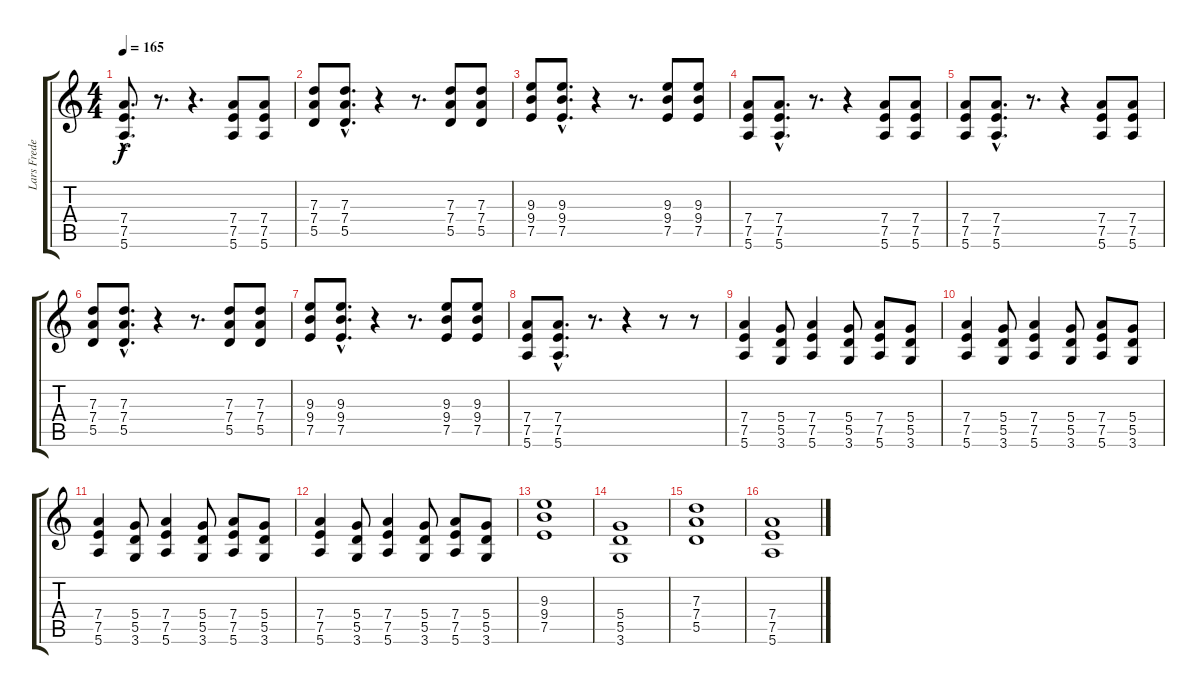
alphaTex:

\track ("Lars Frederiksen - Guitar 2" "Lars Frede") {instrument overdrivenguitar}
\staff {score tabs}
\tuning (E4 B3 G3 D3 A2 E2) {hide}
\ts (4 4)
\tempo 165
\clef g2
\ks c
(7.4{hac} 7.5{hac} 5.6{hac}).8{d dy f} r.8{d} r.4{d} (7.4 7.5 5.6).8 (7.4 7.5 5.6).8 |
(7.3 7.4 5.5).8 (7.3{hac} 7.4{hac} 5.5{hac}).8{d} r.4 r.8{d} (7.3 7.4 5.5).8 (7.3 7.4 5.5).8 |
(9.3 9.4 7.5).8 (9.3{hac} 9.4{hac} 7.5{hac}).8{d} r.4 r.8{d} (9.3 9.4 7.5).8 (9.3 9.4 7.5).8 |
(7.4 7.5 5.6).8 (7.4{hac} 7.5{hac} 5.6{hac}).8{d} r.8{d} r.4 (7.4 7.5 5.6).8 (7.4 7.5 5.6).8 |
(7.4 7.5 5.6).8 (7.4{hac} 7.5{hac} 5.6{hac}).8{d} r.8{d} r.4 (7.4 7.5 5.6).8 (7.4 7.5 5.6).8 |
(7.3 7.4 5.5).8 (7.3{hac} 7.4{hac} 5.5{hac}).8{d} r.4 r.8{d} (7.3 7.4 5.5).8 (7.3 7.4 5.5).8 |
(9.3 9.4 7.5).8 (9.3{hac} 9.4{hac} 7.5{hac}).8{d} r.4 r.8{d} (9.3 9.4 7.5).8 (9.3 9.4 7.5).8 |
(7.4 7.5 5.6).8 (7.4{hac} 7.5{hac} 5.6{hac}).8{d} r.8{d} r.4 r.8 r.8 |
(7.4 7.5 5.6).4 (5.4 5.5 3.6).8 (7.4 7.5 5.6).4 (5.4 5.5 3.6).8 (7.4 7.5 5.6).8 (5.4 5.5 3.6).8 |
(7.4 7.5 5.6).4 (5.4 5.5 3.6).8 (7.4 7.5 5.6).4 (5.4 5.5 3.6).8 (7.4 7.5 5.6).8 (5.4 5.5 3.6).8 |
(7.4 7.5 5.6).4 (5.4 5.5 3.6).8 (7.4 7.5 5.6).4 (5.4 5.5 3.6).8 (7.4 7.5 5.6).8 (5.4 5.5 3.6).8 |
(7.4 7.5 5.6).4 (5.4 5.5 3.6).8 (7.4 7.5 5.6).4 (5.4 5.5 3.6).8 (7.4 7.5 5.6).8 (5.4 5.5 3.6).8 |
(9.3 9.4 7.5).1 |
(5.4 5.5 3.6).1 |
(7.3 7.4 5.5).1 |
(7.4 7.5 5.6).1
